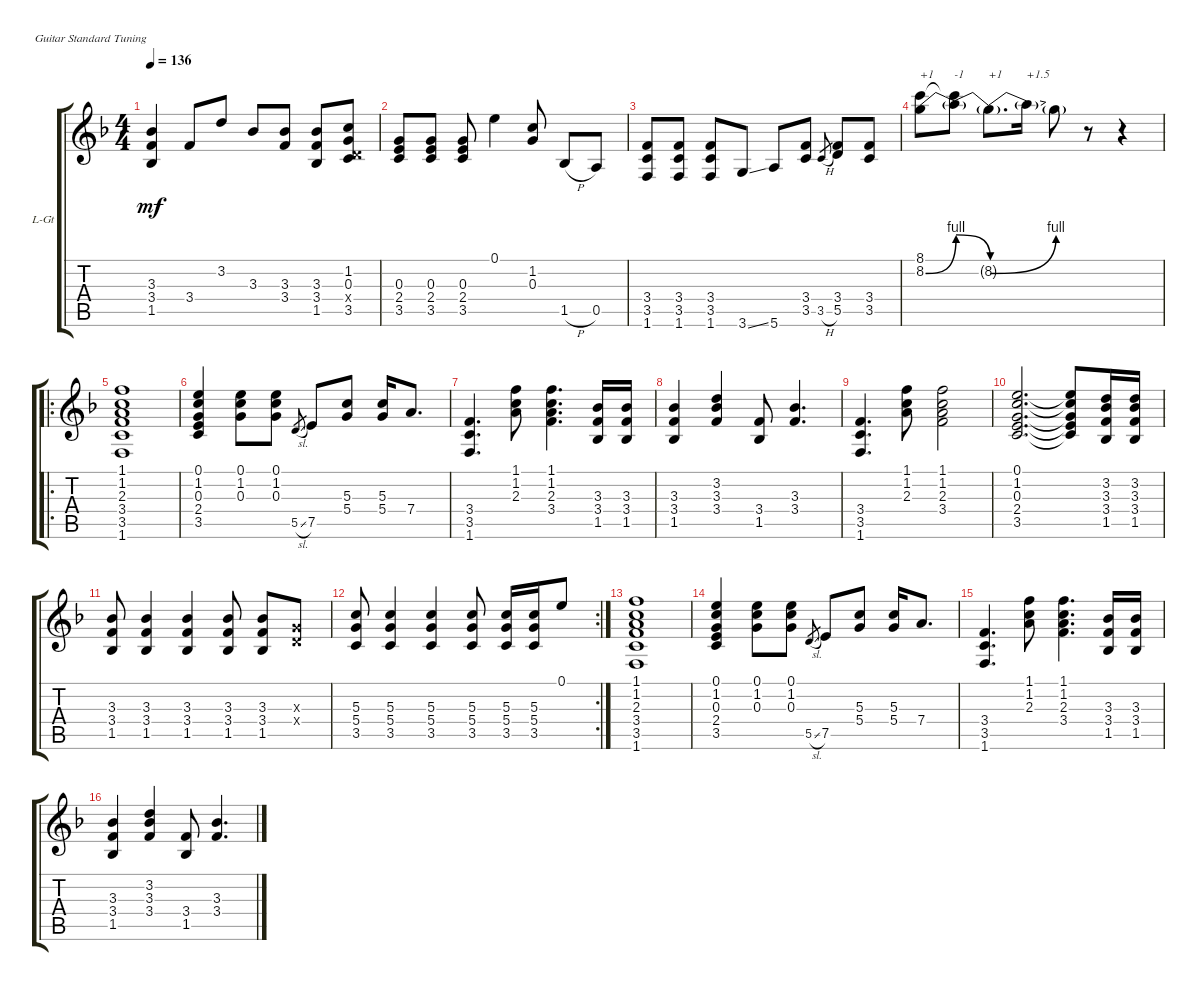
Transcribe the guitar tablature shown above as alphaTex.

\bracketExtendMode groupsimilarinstruments
\firstSystemTrackNameOrientation horizontal
\otherSystemsTrackNameOrientation horizontal
\track ("Lead Guitar" "L-Gt") {instrument distortionguitar}
\staff {score tabs}
\tuning (E4 B3 G3 D3 A2 E2)
\ts (4 4)
\tempo 136
\clef g2
\ks f
(3.3 3.4 1.5).4{dy mf} 3.4.8 3.2.8 3.3.8 (3.3 3.4).8 (3.3 3.4 1.5).8 (1.2 0.3 0.4{x} 3.5).8 |
(0.3 2.4 3.5).8 (0.3 2.4 3.5).8 (0.3 2.4 3.5).8 0.1.4 (1.2 0.3).8 1.5{h}.8 0.5.8 |
(3.4 3.5 1.6).8 (3.4 3.5 1.6).8 (3.4 3.5 1.6).8 3.6{ss}.8 5.6.8 (3.4 3.5).8 3.5{h}.8{gr} (3.4 5.5).8 (3.4 3.5).8 |
(8.1 8.2{be (bend 0 0 46.199999999999996 4)}).8{txt "+1"} (8.2{be (release 0 4 40.8 0) t} 8.1{t}).8{txt "-1"} 8.2{be (bend 0 0 45.6 4) t}.8{d txt "+1"} 8.2{t}.16{txt "+1.5"} 8.2{be (hold 0 0 60 0) t}.8 r.8 r.4 |
\ro
(1.1 1.2 2.3 3.4 3.5 1.6).1 |
(0.1 1.2 0.3 2.4 3.5).4 (0.1 1.2 0.3).8 (0.1 1.2 0.3).8 5.5{sl}.8{gr} 7.5.8 (5.3 5.4).8 (5.3 5.4).16 7.4.8{d} |
(3.4 3.5 1.6).4{d} (1.1 1.2 2.3).8 (1.1 1.2 2.3 3.4).4{d} (3.3 3.4 1.5).16 (3.3 3.4 1.5).16 |
(3.3 3.4 1.5).4 (3.2 3.3 3.4).4 (3.4 1.5).8 (3.3 3.4).4{d} |
(3.4 3.5 1.6).4{d} (1.1 1.2 2.3).8 (1.1 1.2 2.3 3.4).2 |
(0.1 1.2 0.3 2.4 3.5).2{d} (0.1{t} 1.2{t} 0.3{t} 2.4{t} 3.5{t}).8 (3.2 3.3 3.4 1.5).16 (3.2 3.3 3.4 1.5).16 |
(3.3 3.4 1.5).8 (3.3 3.4 1.5).4 (3.3 3.4 1.5).4 (3.3 3.4 1.5).8 (3.3 3.4 1.5).8 (0.3{x} 0.4{x}).8 |
\rc 2
(5.3 5.4 3.5).8 (5.3 5.4 3.5).4 (5.3 5.4 3.5).4 (5.3 5.4 3.5).8 (5.3 5.4 3.5).16 (5.3 5.4 3.5).16 0.1.8 |
(1.1 1.2 2.3 3.4 3.5 1.6).1 |
(0.1 1.2 0.3 2.4 3.5).4 (0.1 1.2 0.3).8 (0.1 1.2 0.3).8 5.5{sl}.8{gr} 7.5.8 (5.3 5.4).8 (5.3 5.4).16 7.4.8{d} |
(3.4 3.5 1.6).4{d} (1.1 1.2 2.3).8 (1.1 1.2 2.3 3.4).4{d} (3.3 3.4 1.5).16 (3.3 3.4 1.5).16 |
(3.3 3.4 1.5).4 (3.2 3.3 3.4).4 (3.4 1.5).8 (3.3 3.4).4{d}
